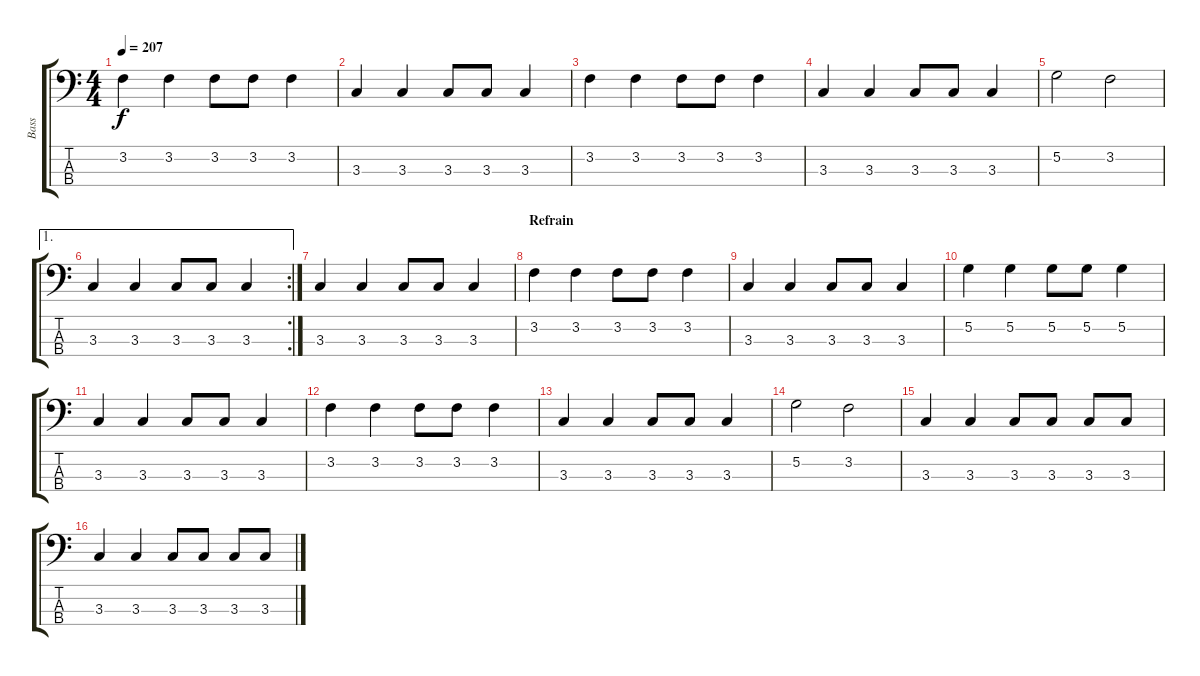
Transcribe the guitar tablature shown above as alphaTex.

\track ("Bass" "Bass") {instrument electricbasspick}
\staff {score tabs}
\tuning (G2 D2 A1 E1) {hide}
\ts (4 4)
\tempo 207
\clef f4
\ks c
3.2.4{dy f} 3.2.4 3.2.8 3.2.8 3.2.4 |
3.3.4 3.3.4 3.3.8 3.3.8 3.3.4 |
3.2.4 3.2.4 3.2.8 3.2.8 3.2.4 |
3.3.4 3.3.4 3.3.8 3.3.8 3.3.4 |
5.2.2 3.2.2 |
\ae 1
\rc 2
3.3.4 3.3.4 3.3.8 3.3.8 3.3.4 |
3.3.4 3.3.4 3.3.8 3.3.8 3.3.4 |
\section ("" "Refrain")
3.2.4 3.2.4 3.2.8 3.2.8 3.2.4 |
3.3.4 3.3.4 3.3.8 3.3.8 3.3.4 |
5.2.4 5.2.4 5.2.8 5.2.8 5.2.4 |
3.3.4 3.3.4 3.3.8 3.3.8 3.3.4 |
3.2.4 3.2.4 3.2.8 3.2.8 3.2.4 |
3.3.4 3.3.4 3.3.8 3.3.8 3.3.4 |
5.2.2 3.2.2 |
3.3.4 3.3.4 3.3.8 3.3.8 3.3.8 3.3.8 |
3.3.4 3.3.4 3.3.8 3.3.8 3.3.8 3.3.8
